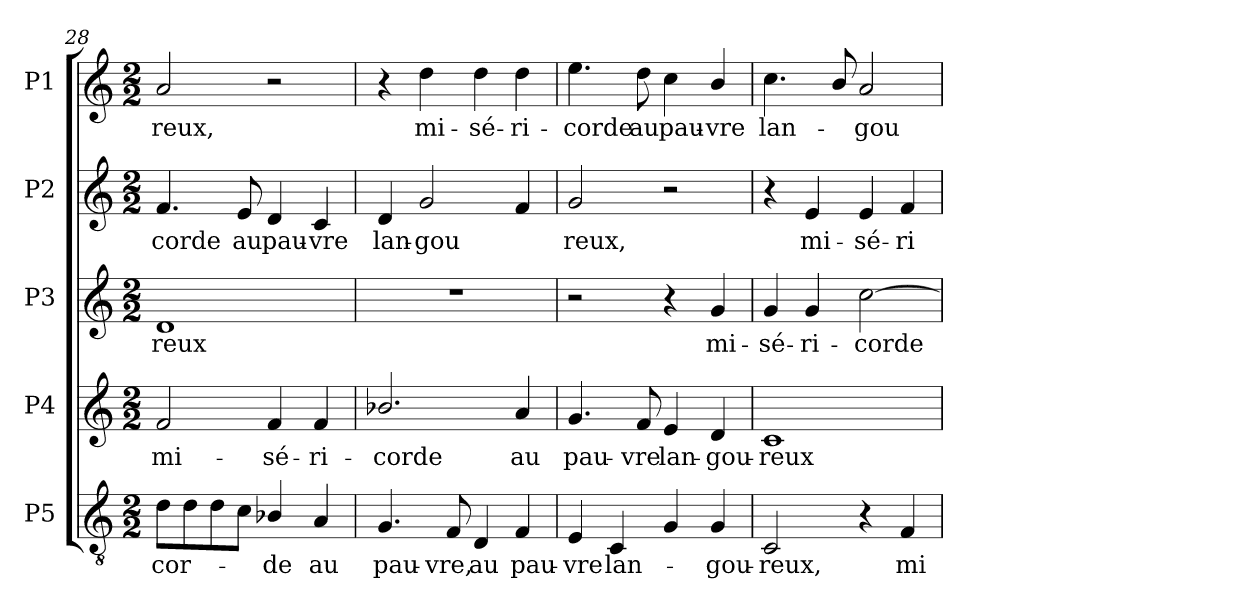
**kern	**text	**kern	**text	**kern	**text	**kern	**text	**kern	**text
*part5	*part5	*part4	*part4	*part3	*part3	*part2	*part2	*part1	*part1
*staff5	*staff5	*staff4	*staff4	*staff3	*staff3	*staff2	*staff2	*staff1	*staff1
*I"P5	*	*I"P4	*	*I"P3	*	*I"P2	*	*I"P1	*
*clefGv2	*	*clefG2	*	*clefG2	*	*clefG2	*	*clefG2	*
*ITrd7c12	*	*	*	*	*	*	*	*	*
*k[]	*	*k[]	*	*k[]	*	*k[]	*	*k[]	*
*C:	*	*C:	*	*C:	*	*C:	*	*C:	*
*M2/2	*	*M2/2	*	*M2/2	*	*M2/2	*	*M2/2	*
=28	=28	=28	=28	=28	=28	=28	=28	=28	=28
!	!LO:LY:b:color=#000000	!	!	!	!	!	!	!	!
!	!	!	!LO:LY:b:color=#000000	!	!	!	!	!	!
!	!	!	!	!	!LO:LY:b:color=#000000	!	!	!	!
!	!	!	!	!	!	!	!LO:LY:b:color=#000000	!	!
!	!	!	!	!	!	!	!	!	!LO:LY:b:color=#000000
8Di\L	-cor-	2fi/	mi-	1di	-reux	4.fi/	-corde	2ai/	-reux,
8Di\	.	.	.	.	.	.	.	.	.
8Di\	.	.	.	.	.	.	.	.	.
!	!	!	!	!	!	!	!LO:LY:b:color=#000000	!	!
8Ci\J	.	.	.	.	.	8ei/	au	.	.
!	!LO:LY:b:color=#000000	!	!	!	!	!	!	!	!
!	!	!	!LO:LY:b:color=#000000	!	!	!	!	!	!
!	!	!	!	!	!	!	!LO:LY:b:color=#000000	!	!
4BB-Xi/	-de	4fi/	-sé-	.	.	4di/	pau-	2r	.
!	!LO:LY:b:color=#000000	!	!	!	!	!	!	!	!
!	!	!	!LO:LY:b:color=#000000	!	!	!	!	!	!
!	!	!	!	!	!	!	!LO:LY:b:color=#000000	!	!
4AAi/	au	4fi/	-ri-	.	.	4ci/	-vre	.	.
=29	=29	=29	=29	=29	=29	=29	=29	=29	=29
!	!LO:LY:b:color=#000000	!	!	!	!	!	!	!	!
!	!	!	!LO:LY:b:color=#000000	!	!	!	!	!	!
!	!	!	!	!	!	!	!LO:LY:b:color=#000000	!	!
4.GGi/	pau-	2.b-Xi/	-corde	1r	.	4di/	lan-	4r	.
!	!	!	!	!	!	!	!LO:LY:b:color=#000000	!	!
!	!	!	!	!	!	!	!	!	!LO:LY:b:color=#000000
.	.	.	.	.	.	2gi/	-gou	4ddi\	mi-
!	!LO:LY:b:color=#000000	!	!	!	!	!	!	!	!
8FFi/	-vre,	.	.	.	.	.	.	.	.
!	!LO:LY:b:color=#000000	!	!	!	!	!	!	!	!
!	!	!	!	!	!	!	!	!	!LO:LY:b:color=#000000
4DDi/	au	.	.	.	.	.	.	4ddi\	-sé-
!	!LO:LY:b:color=#000000	!	!	!	!	!	!	!	!
!	!	!	!LO:LY:b:color=#000000	!	!	!	!	!	!
!	!	!	!	!	!	!	!	!	!LO:LY:b:color=#000000
4FFi/	pau-	4ai/	au	.	.	4fi/	.	4ddi\	-ri-
=30	=30	=30	=30	=30	=30	=30	=30	=30	=30
!	!LO:LY:b:color=#000000	!	!	!	!	!	!	!	!
!	!	!	!LO:LY:b:color=#000000	!	!	!	!	!	!
!	!	!	!	!	!	!	!LO:LY:b:color=#000000	!	!
!	!	!	!	!	!	!	!	!	!LO:LY:b:color=#000000
4EEi/	-vre	4.gi/	pau-	2r	.	2gi/	reux,	4.eei\	-corde
!	!LO:LY:b:color=#000000	!	!	!	!	!	!	!	!
4CCi/	lan-	.	.	.	.	.	.	.	.
!	!	!	!LO:LY:b:color=#000000	!	!	!	!	!	!
!	!	!	!	!	!	!	!	!	!LO:LY:b:color=#000000
.	.	8fi/	-vre	.	.	.	.	8ddi\	au
!	!	!	!LO:LY:b:color=#000000	!	!	!	!	!	!
!	!	!	!	!	!	!	!	!	!LO:LY:b:color=#000000
4GGi/	.	4ei/	lan-	4r	.	2r	.	4cci\	pau-
!	!LO:LY:b:color=#000000	!	!	!	!	!	!	!	!
!	!	!	!LO:LY:b:color=#000000	!	!	!	!	!	!
!	!	!	!	!	!LO:LY:b:color=#000000	!	!	!	!
!	!	!	!	!	!	!	!	!	!LO:LY:b:color=#000000
4GGi/	-gou-	4di/	-gou-	4gi/	mi-	.	.	4bi/	-vre
=31	=31	=31	=31	=31	=31	=31	=31	=31	=31
!	!LO:LY:b:color=#000000	!	!	!	!	!	!	!	!
!	!	!	!LO:LY:b:color=#000000	!	!	!	!	!	!
!	!	!	!	!	!LO:LY:b:color=#000000	!	!	!	!
!	!	!	!	!	!	!	!	!	!LO:LY:b:color=#000000
2CCi/	-reux,	1ci	-reux	4gi/	-sé-	4r	.	4.cci\	lan-
!	!	!	!	!	!LO:LY:b:color=#000000	!	!	!	!
!	!	!	!	!	!	!	!LO:LY:b:color=#000000	!	!
.	.	.	.	4gi/	-ri-	4ei/	mi-	.	.
.	.	.	.	.	.	.	.	8bi/	.
!	!	!	!	!	!LO:LY:b:color=#000000	!	!	!	!
!	!	!	!	!	!	!	!LO:LY:b:color=#000000	!	!
!	!	!	!	!	!	!	!	!	!LO:LY:b:color=#000000
4r	.	.	.	[2cci\	-corde	4ei/	-sé-	2ai/	-gou-
!	!LO:LY:b:color=#000000	!	!	!	!	!	!	!	!
!	!	!	!	!	!	!	!LO:LY:b:color=#000000	!	!
4FFi/	mi-	.	.	.	.	4fi/	-ri-	.	.
=	=	=	=	=	=	=	=	=	=
*-	*-	*-	*-	*-	*-	*-	*-	*-	*-
